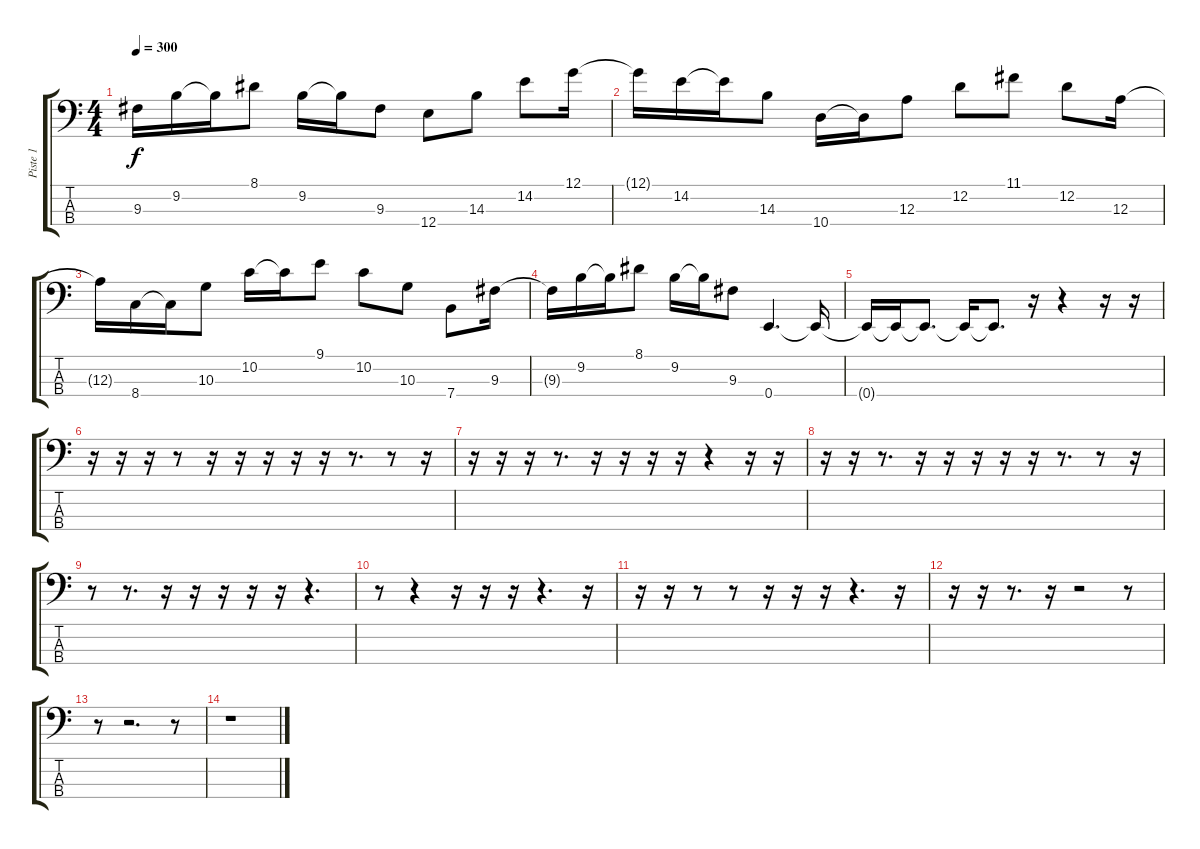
\track ("Piste 1" "Piste 1") {instrument electricbassfinger}
\staff {score tabs}
\tuning (G2 D2 A1 E1) {hide}
\ts (4 4)
\tempo 300
\clef f4
\ks c
9.3{t}.16{dy f} 9.2.16 9.2{t}.16 8.1.8 9.2.16 9.2{t}.16 9.3.8 12.4.8 14.3.8 14.2.8 12.1.16 |
12.1{t}.16 14.2.16 14.2{t}.16 14.3.8 10.4.16 10.4{t}.16 12.3.8 12.2.8 11.1.8 12.2.8 12.3.16 |
12.3{t}.16 8.4.16 8.4{t}.16 10.3.8 10.2.16 10.2{t}.16 9.1.8 10.2.8 10.3.8 7.4.8 9.3.16 |
9.3{t}.16 9.2.16 9.2{t}.16 8.1.8 9.2.16 9.2{t}.16 9.3.8 0.4.4{d} 0.4{t}.16 |
0.4{t}.16 0.4{t}.16 0.4{t}.8{d} 0.4{t}.16 0.4{t}.8{d} r.16 r.4 r.16 r.16 |
r.16 r.16 r.16 r.8 r.16 r.16 r.16 r.16 r.16 r.8{d} r.8 r.16 |
r.16 r.16 r.16 r.8{d} r.16 r.16 r.16 r.16 r.4 r.16 r.16 |
r.16 r.16 r.8{d} r.16 r.16 r.16 r.16 r.16 r.8{d} r.8 r.16 |
r.8 r.8{d} r.16 r.16 r.16 r.16 r.16 r.4{d} |
r.8 r.4 r.16 r.16 r.16 r.4{d} r.16 |
r.16 r.16 r.8 r.8 r.16 r.16 r.16 r.4{d} r.16 |
r.16 r.16 r.8{d} r.16 r.2 r.8 |
r.8 r.2{d} r.8 |
r.1
